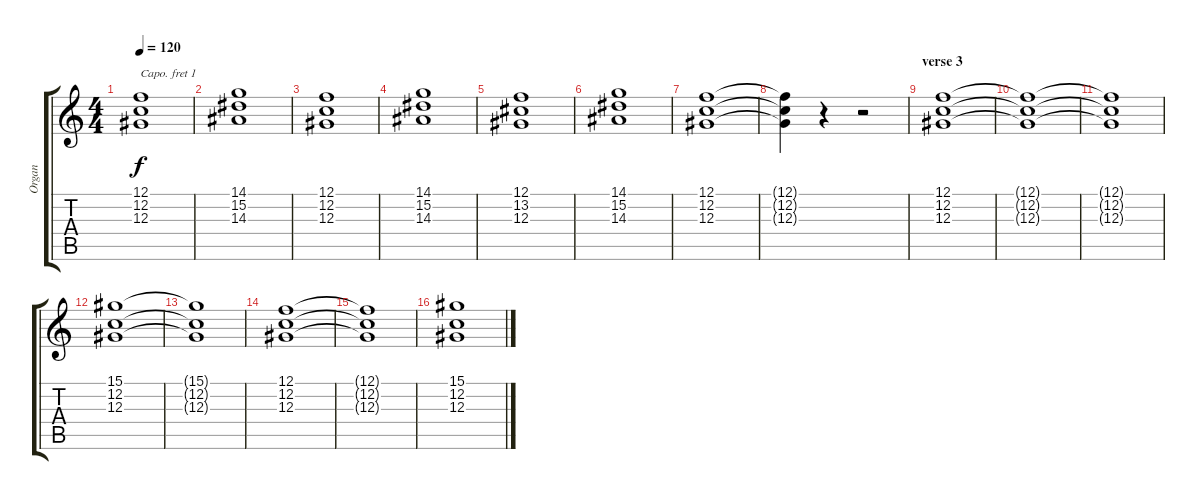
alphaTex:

\track ("Organ" "Organ") {instrument drawbarorgan}
\staff {score tabs}
\capo 1
\tuning (E4 B3 G3 D3 A2 E2) {hide}
\ts (4 4)
\tempo 120
\clef g2
\ks c
(12.1 12.2 12.3).1{dy f} |
(14.1 15.2 14.3).1 |
(12.1 12.2 12.3).1 |
(14.1 15.2 14.3).1 |
(12.1 13.2 12.3).1 |
(14.1 15.2 14.3).1 |
(12.1 12.2 12.3).1 |
(12.1{t} 12.2{t} 12.3{t}).4 r.4 r.2 |
\section ("" "verse 3")
(12.1 12.2 12.3).1 |
(12.1{t} 12.2{t} 12.3{t}).1 |
(12.1{t} 12.2{t} 12.3{t}).1 |
(15.1 12.2 12.3).1 |
(15.1{t} 12.2{t} 12.3{t}).1 |
(12.1 12.2 12.3).1 |
(12.1{t} 12.2{t} 12.3{t}).1 |
(15.1 12.2 12.3).1
